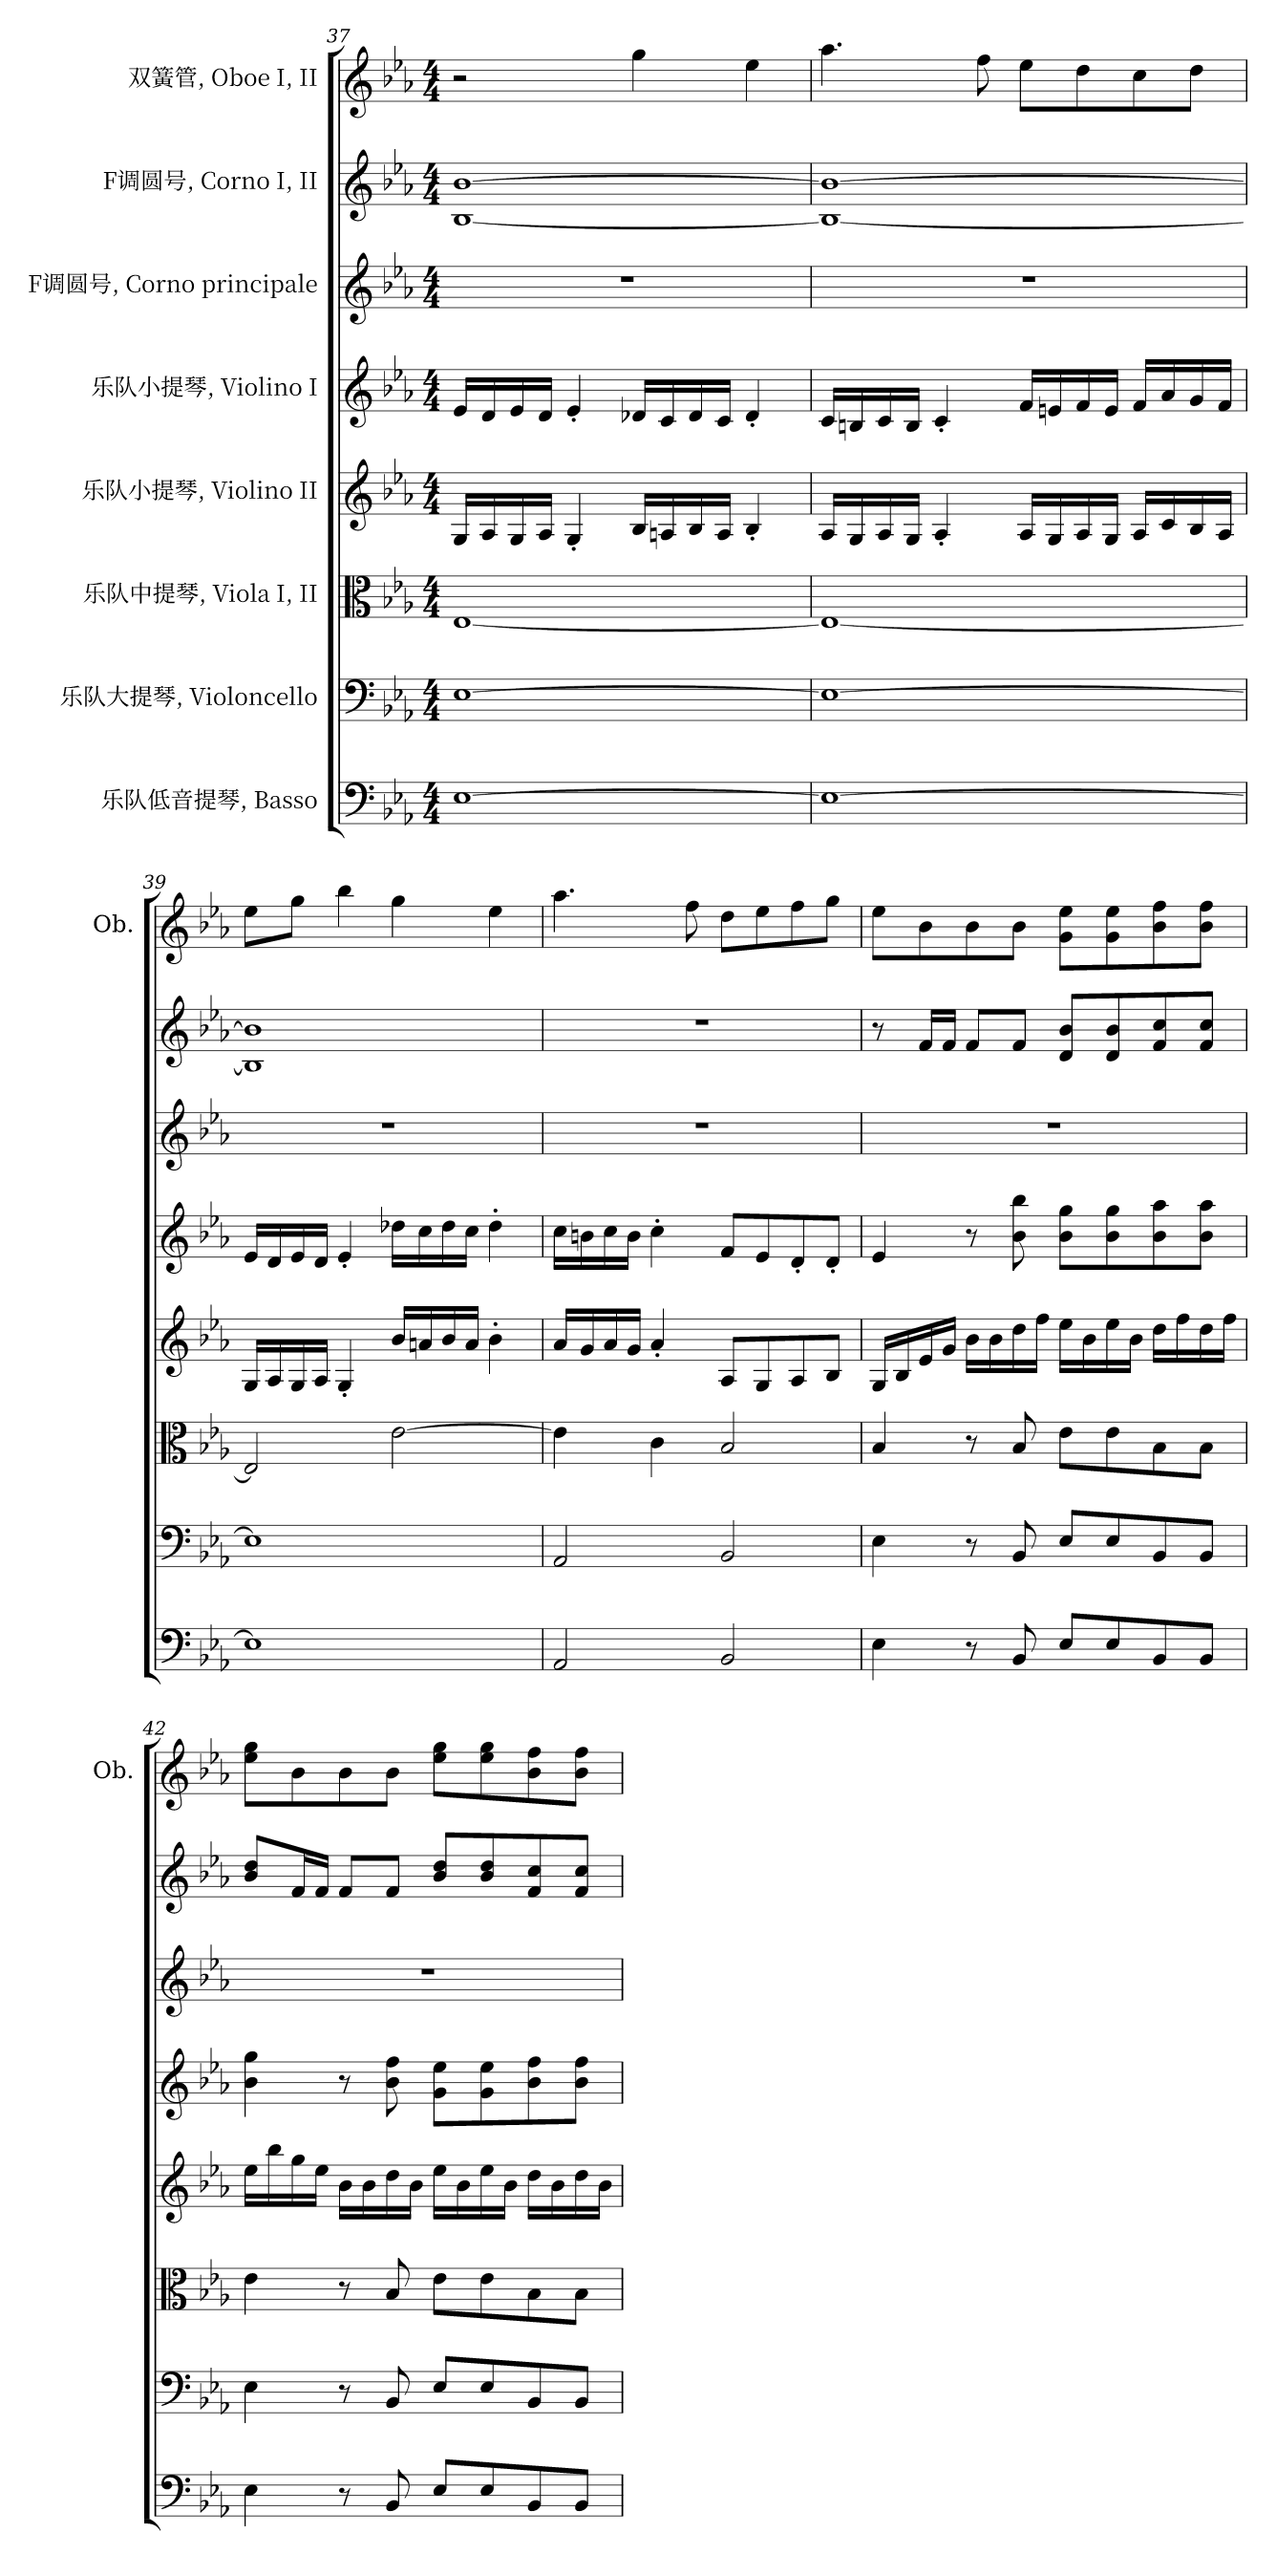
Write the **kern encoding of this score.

**kern	**kern	**kern	**kern	**kern	**kern	**kern	**kern
*part8	*part7	*part6	*part5	*part4	*part3	*part2	*part1
*staff8	*staff7	*staff6	*staff5	*staff4	*staff3	*staff2	*staff1
*I"乐队低音提琴, Basso	*I"乐队大提琴, Violoncello	*I"乐队中提琴, Viola I, II	*I"乐队小提琴, Violino II	*I"乐队小提琴, Violino I	*I"F调圆号, Corno principale	*I"F调圆号, Corno I, II	*I"双簧管, Oboe I, II
*	*	*	*	*	*	*	*I'Ob.
!!LO:PB:g=z
*clefF4	*clefF4	*clefC3	*clefG2	*clefG2	*clefG2	*clefG2	*clefG2
*ITrd7c12	*	*	*	*	*ITrd4c7	*ITrd4c7	*
*k[b-e-a-]	*k[b-e-a-]	*k[b-e-a-]	*k[b-e-a-]	*k[b-e-a-]	*k[b-e-a-d-]	*k[b-e-a-d-]	*k[b-e-a-]
*M4/4	*M4/4	*M4/4	*M4/4	*M4/4	*M4/4	*M4/4	*M4/4
=37	=37	=37	=37	=37	=37	=37	=37
[1EE-	[1E-	[1E-	16G/LL	16e-/LL	1r	[1E- [1e-	2r
.	.	.	16A-/	16d/	.	.	.
.	.	.	16G/	16e-/	.	.	.
.	.	.	16A-/JJ	16d/JJ	.	.	.
.	.	.	4G'/	4e-'/	.	.	.
.	.	.	16B-/LL	16d-X/LL	.	.	4gg\
.	.	.	16An/	16c/	.	.	.
.	.	.	16B-/	16d-/	.	.	.
.	.	.	16A/JJ	16c/JJ	.	.	.
.	.	.	4B-'/	4d-'/	.	.	4ee-\
=38	=38	=38	=38	=38	=38	=38	=38
1EE-_	1E-_	1E-_	16A-/LL	16c/LL	1r	1E-_ 1e-_	4.aa-\
.	.	.	16G/	16Bn/	.	.	.
.	.	.	16A-/	16c/	.	.	.
.	.	.	16G/JJ	16B/JJ	.	.	.
.	.	.	4A-'/	4c'/	.	.	.
.	.	.	.	.	.	.	8ff\
.	.	.	16A-/LL	16f/LL	.	.	8ee-\L
.	.	.	16G/	16en/	.	.	.
.	.	.	16A-/	16f/	.	.	8dd\
.	.	.	16G/JJ	16e/JJ	.	.	.
.	.	.	16A-/LL	16f/LL	.	.	8cc\
.	.	.	16c/	16a-/	.	.	.
.	.	.	16B-/	16g/	.	.	8dd\J
.	.	.	16A-/JJ	16f/JJ	.	.	.
!!LO:PB:g=z
=39	=39	=39	=39	=39	=39	=39	=39
1EE-]	1E-]	2E-/]	16G/LL	16e-/LL	1r	1E-] 1e-]	8ee-\L
.	.	.	16A-/	16d/	.	.	.
.	.	.	16G/	16e-/	.	.	8gg\J
.	.	.	16A-/JJ	16d/JJ	.	.	.
.	.	.	4G'/	4e-'/	.	.	4bb-\
.	.	[2e-\	16b-/LL	16dd-X\LL	.	.	4gg\
.	.	.	16an/	16cc\	.	.	.
.	.	.	16b-/	16dd-\	.	.	.
.	.	.	16a/JJ	16cc\JJ	.	.	.
.	.	.	4b-'\	4dd-'\	.	.	4ee-\
=40	=40	=40	=40	=40	=40	=40	=40
2AAA-/	2AA-/	4e-\]	16a-/LL	16cc\LL	1r	1r	4.aa-\
.	.	.	16g/	16bn\	.	.	.
.	.	.	16a-/	16cc\	.	.	.
.	.	.	16g/JJ	16b\JJ	.	.	.
.	.	4c\	4a-'/	4cc'\	.	.	.
.	.	.	.	.	.	.	8ff\
2BBB-/	2BB-/	2B-/	8A-/L	8f/L	.	.	8dd\L
.	.	.	8G/	8e-/	.	.	8ee-\
.	.	.	8A-/	8d'/	.	.	8ff\
.	.	.	8B-/J	8d'/J	.	.	8gg\J
=41	=41	=41	=41	=41	=41	=41	=41
4EE-\	4E-\	4B-/	16G/LL	4e-/	1r	8r	8ee-\L
.	.	.	16B-/	.	.	.	.
.	.	.	16e-/	.	.	16B-/LL	8b-\
.	.	.	16g/JJ	.	.	16B-/JJ	.
8r	8r	8r	16b-\LL	8r	.	8B-/L	8b-\
.	.	.	16b-\	.	.	.	.
8BBB-/	8BB-/	8B-/	16dd\	8b-\ 8bb-\	.	8B-/J	8b-\J
.	.	.	16ff\JJ	.	.	.	.
8EE-/L	8E-/L	8e-\L	16ee-\LL	8b-\ 8gg\L	.	8G/ 8e-/L	8g\ 8ee-\L
.	.	.	16b-\	.	.	.	.
8EE-/	8E-/	8e-\	16ee-\	8b-\ 8gg\	.	8G/ 8e-/	8g\ 8ee-\
.	.	.	16b-\JJ	.	.	.	.
8BBB-/	8BB-/	8B-\	16dd\LL	8b-\ 8aa-\	.	8B-/ 8f/	8b-\ 8ff\
.	.	.	16ff\	.	.	.	.
8BBB-/J	8BB-/J	8B-\J	16dd\	8b-\ 8aa-\J	.	8B-/ 8f/J	8b-\ 8ff\J
.	.	.	16ff\JJ	.	.	.	.
!!LO:PB:g=z
=42	=42	=42	=42	=42	=42	=42	=42
4EE-\	4E-\	4e-\	16ee-\LL	4b-\ 4gg\	1r	8e-/ 8g/L	8ee-\ 8gg\L
.	.	.	16bb-\	.	.	.	.
.	.	.	16gg\	.	.	16B-/L	8b-\
.	.	.	16ee-\JJ	.	.	16B-/JJ	.
8r	8r	8r	16b-\LL	8r	.	8B-/L	8b-\
.	.	.	16b-\	.	.	.	.
8BBB-/	8BB-/	8B-/	16dd\	8b-\ 8ff\	.	8B-/J	8b-\J
.	.	.	16b-\JJ	.	.	.	.
8EE-/L	8E-/L	8e-\L	16ee-\LL	8g\ 8ee-\L	.	8e-/ 8g/L	8ee-\ 8gg\L
.	.	.	16b-\	.	.	.	.
8EE-/	8E-/	8e-\	16ee-\	8g\ 8ee-\	.	8e-/ 8g/	8ee-\ 8gg\
.	.	.	16b-\JJ	.	.	.	.
8BBB-/	8BB-/	8B-\	16dd\LL	8b-\ 8ff\	.	8B-/ 8f/	8b-\ 8ff\
.	.	.	16b-\	.	.	.	.
8BBB-/J	8BB-/J	8B-\J	16dd\	8b-\ 8ff\J	.	8B-/ 8f/J	8b-\ 8ff\J
.	.	.	16b-\JJ	.	.	.	.
=	=	=	=	=	=	=	=
*-	*-	*-	*-	*-	*-	*-	*-
